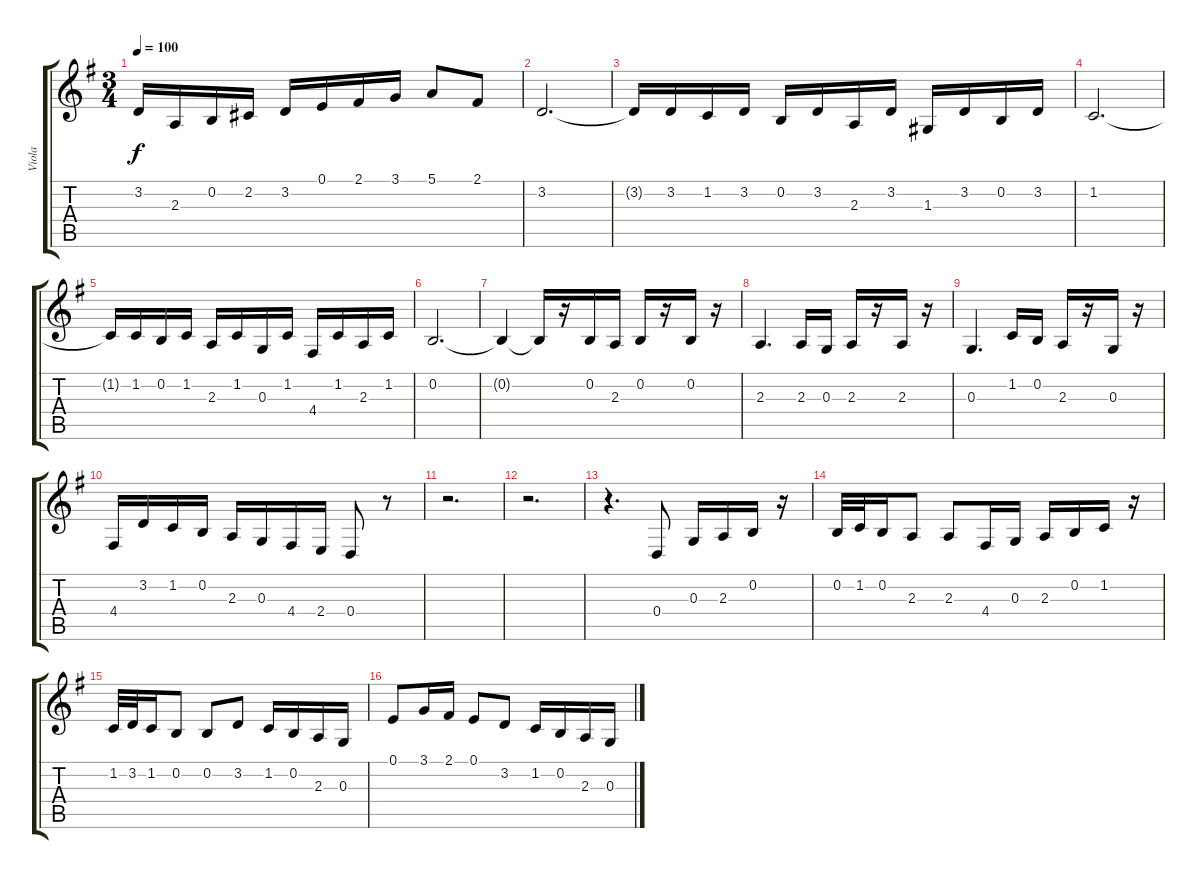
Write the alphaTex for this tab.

\track ("Viola" "Viola") {instrument viola}
\staff {score tabs}
\tuning (E4 B3 G3 D3 A2 E2) {hide}
\ts (3 4)
\tempo 100
\clef g2
\ks g
3.2.16{dy f} 2.3.16 0.2.16 2.2.16 3.2.16 0.1.16 2.1.16 3.1.16 5.1.8 2.1.8 |
3.2.2{d} |
3.2{t}.16 3.2.16 1.2.16 3.2.16 0.2.16 3.2.16 2.3.16 3.2.16 1.3.16 3.2.16 0.2.16 3.2.16 |
1.2.2{d} |
1.2{t}.16 1.2.16 0.2.16 1.2.16 2.3.16 1.2.16 0.3.16 1.2.16 4.4.16 1.2.16 2.3.16 1.2.16 |
0.2.2{d} |
0.2{t}.4 0.2{t}.16 r.16 0.2.16 2.3.16 0.2.16 r.16 0.2.16 r.16 |
2.3.4{d} 2.3.16 0.3.16 2.3.16 r.16 2.3.16 r.16 |
0.3.4{d} 1.2.16 0.2.16 2.3.16 r.16 0.3.16 r.16 |
4.4.16 3.2.16 1.2.16 0.2.16 2.3.16 0.3.16 4.4.16 2.4.16 0.4.8 r.8 |
r.2{d} |
r.2{d} |
r.4{d} 0.4.8 0.3.16 2.3.16 0.2.16 r.16 |
0.2.32 1.2.32 0.2.16 2.3.8 2.3.8 4.4.16 0.3.16 2.3.16 0.2.16 1.2.16 r.16 |
1.2.32 3.2.32 1.2.16 0.2.8 0.2.8 3.2.8 1.2.16 0.2.16 2.3.16 0.3.16 |
0.1.8 3.1.16 2.1.16 0.1.8 3.2.8 1.2.16 0.2.16 2.3.16 0.3.16
